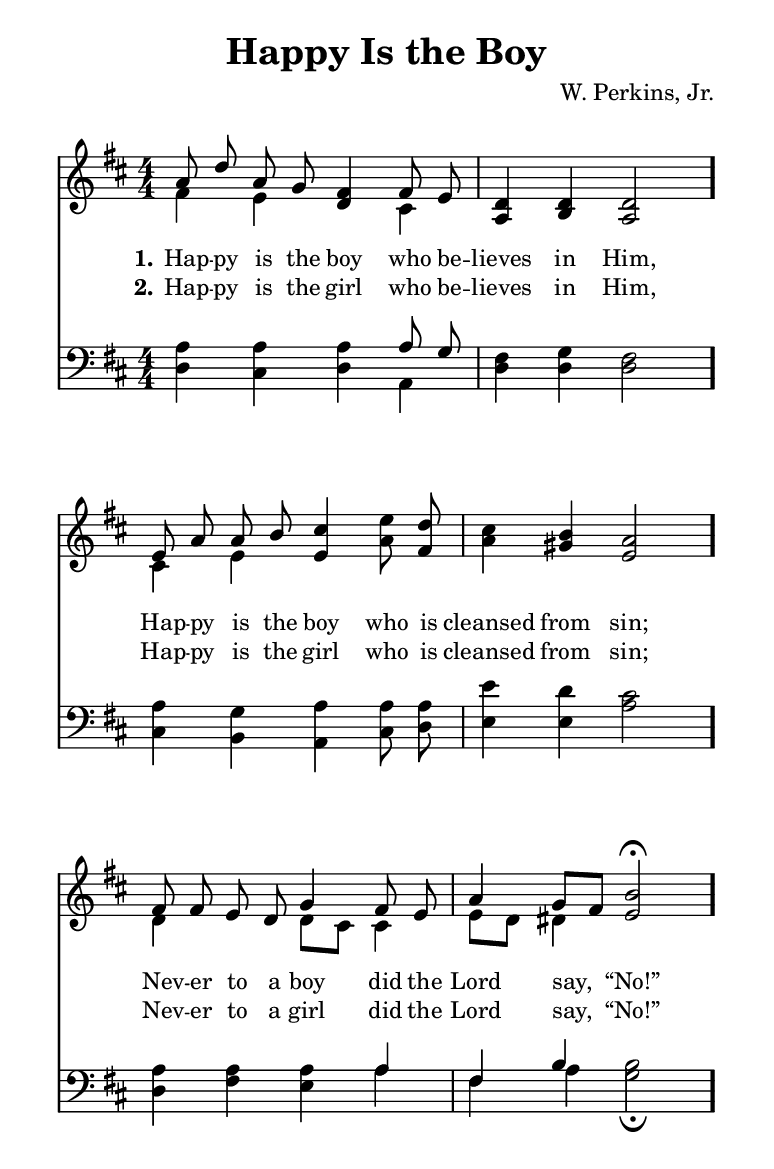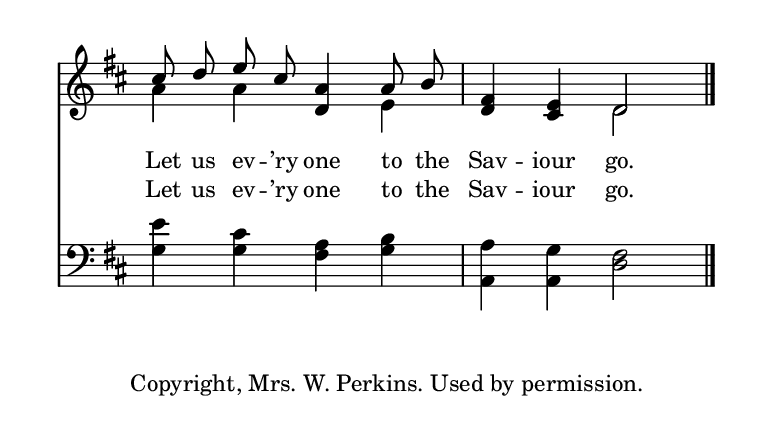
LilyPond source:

\include "common/global.ily"
\paper {
  \include "common/paper.ily"
  ragged-last-bottom = ##t
  system-count = #(cond (is-eogsized 3) (#t #f)) % fits in 2 systems, but page fit favours 3
}

\header{
  %children
  hymnnumber = "340"
  title = "Happy Is the Boy"
  tunename = ""
  meter = ""
  poet = ""
  composer = "W. Perkins, Jr."
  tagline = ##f
}

ta = { \tempo 4=80 }
tb = { \tempo 4=40 }

global = {
  \include "common/overrides.ily"
  \override Staff.TimeSignature.style = #'numbered
  \time 4/4
  \override Score.MetronomeMark.transparent = ##t % hide all fermata changes too
  \ta
  \key d \major
  \autoBeamOff
}

notesSoprano = {
\global
\relative c'' {

  a8 d a g fis4 fis8 e | d4 d d2 |
  e8 a a b cis4 e8 d | cis4 b a2 |
  fis8 fis e d g4 fis8 e | a4 g8[ fis] \tb b2\fermata \ta
  cis8 d e cis a4 a8 b | fis4 e d2 |

  \bar "|."

}
}

notesAlto = {
\global
\relative e' {

  fis4 e d cis | a b a2 |
  cis4 e e a8 fis | a4 gis e2 |
  d4 s4 d8[ cis] cis4 | e8[ d] dis4 e2 | % original has missing notes for alto = s4
  a4 a d, e | d cis d2 |

}
}

notesTenor = {
\global
\relative a {

  a4 a a a8 g | fis4 g fis2 |
  a4 g a a8 a | e'4 d cis2 |
  a4 a a a | fis4 b b2 |
  e4 cis a b | a g fis2 |

}
}

notesBass = {
\global
\relative f {

  d4 cis d a | d d d2 |
  cis4 b a cis8 d | e4 e a2 |
  d,4 fis e a | fis a g2_\fermata |
  g4 g fis g | a, a d2 |

}
}

wordsA = \lyricmode {
\set stanza = "1."

Hap -- py is the boy who be -- lieves in Him, \bar "."
Hap -- py is the boy who is cleansed from sin; \bar "."
Nev -- er to a boy did the Lord say, “No!” \bar "."
Let us ev -- ’ry one to the Sav -- iour go. \bar "."

}

wordsB = \lyricmode {
\set stanza = "2."

Hap -- py is the girl who be -- lieves in Him, \bar "."
Hap -- py is the girl who is cleansed from sin; \bar "."
Nev -- er to a girl did the Lord say, “No!” \bar "."
Let us ev -- ’ry one to the Sav -- iour go. \bar "."

}

\score {
  \context ChoirStaff <<
    \context Staff = upper <<
      \set Staff.autoBeaming = ##f
      \set ChoirStaff.systemStartDelimiter = #'SystemStartBar
      \set ChoirStaff.printPartCombineTexts = ##f
      \partcombine #'(2 . 9) \notesSoprano \notesAlto
      \context NullVoice = sopranos { \voiceOne << \notesSoprano >> }
      \context NullVoice = altos { \voiceTwo << \notesAlto >> }
      \context Lyrics = one   \lyricsto sopranos \wordsA
      \context Lyrics = two   \lyricsto sopranos \wordsB
    >>
    \context Staff = men <<
      \set Staff.autoBeaming = ##f
      \clef bass
      \set ChoirStaff.printPartCombineTexts = ##f
      \partcombine #'(2 . 9) \notesTenor \notesBass
      \context NullVoice = tenors { \voiceOne << \notesTenor >> }
      \context NullVoice = basses { \voiceTwo << \notesBass >> }
    >>
  >>
  \layout {
    \include "common/layout.ily"
  }
  \midi{
    \include "common/midi.ily"
  }
}

% We don't use the `copyright` header field because we need the copyright to
% appear just under the last system, rather than at the bottom of the page.
\noPageBreak \markup { \fill-line { \raise #4 { "Copyright, Mrs. W. Perkins. Used by permission." } } }


\version "2.19.49"  % necessary for upgrading to future LilyPond versions.

% vi:set et ts=2 sw=2 ai nocindent syntax=lilypond:
